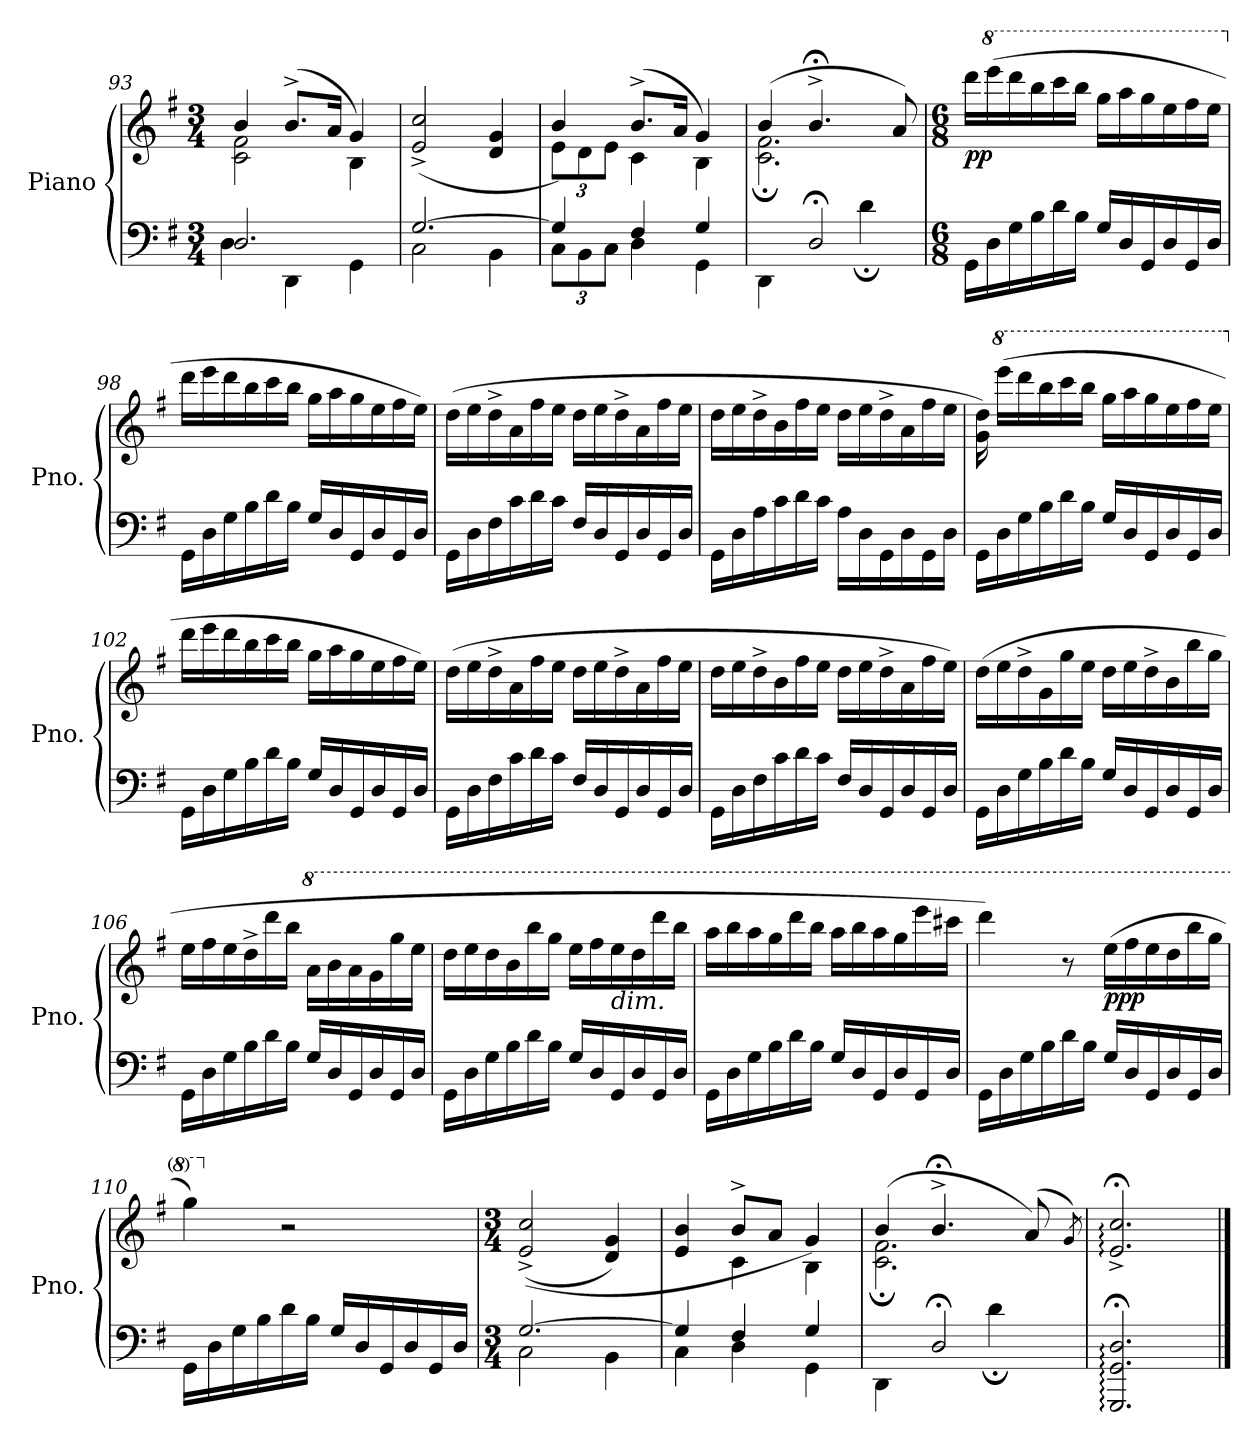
**kern	**kern	**dynam
*part1	*part1	*part1
*staff2	*staff1	*staff1/2
*I"Piano	*	*
*I'Pno.	*	*
*clefF4	*clefG2	*
*k[f#]	*k[f#]	*
*M3/4	*M3/4	*
=93	=93	=93
*^	*^	*
2.D/	4D\	4b/	2c\ 2f#\	.
.	4DD\	(>8.b^/L	.	.
.	.	16a/Jk	.	.
.	4GG\	4g/)	4B\	.
*	*	*v	*v	*
=94	=94	=94	=94
[2.G/	2C\	(>2e/^ 2cc/^	.
.	4BB\	4d/ 4g/	.
=95	=95	=95	=95
*	*	*^	*
*	*Xbrackettup	*	*Xbrackettup	*
4G/]	12C\L	4b/)	12e\L	.
.	12BB\	.	12d\	.
.	12C\J	.	12e\J	.
4F#/	4D\	(>8.b^/L	4c\	.
.	.	16a/Jk	.	.
4G/	4GG\	4g/)	4B\	.
=96	=96	=96	=96	=96
4DD\	2ryy	(>4b/	2.c\; 2.f#\;	.
2D;/	.	4.b;<^/	.	.
.	4d;<\	.	.	.
.	.	8a/)	.	.
*v	*v	*	*	*
*	*v	*v	*
!!LO:PB:g=z
=97	=97	=97
*M6/8	*M6/8	*
!	!	!LO:DY:b
16GG\LL	16ddd\LL	pp
*	*8va	*
16D\	(>16eeee\	.
16G\	16dddd\	.
16B\	16bbb\	.
16d\	16cccc\	.
16B\JJ	16bbb\JJ	.
16G/LL	16ggg\LL	.
16D/	16aaa\	.
16GG/	16ggg\	.
16D/	16eee\	.
16GG/	16fff#\	.
16D/JJ	16eee\JJ	.
=98	=98	=98
*	*X8va	*
16GG\LL	16ddd\LL	.
16D\	16eee\	.
16G\	16ddd\	.
16B\	16bb\	.
16d\	16ccc\	.
16B\JJ	16bb\JJ	.
16G/LL	16gg\LL	.
16D/	16aa\	.
16GG/	16gg\	.
16D/	16ee\	.
16GG/	16ff#\	.
16D/JJ	16ee\JJ)	.
=99	=99	=99
16GG\LL	(>16dd\LL	.
16D\	16ee\	.
16F#\	16dd^\	.
16c\	16a\	.
16d\	16ff#\	.
16c\JJ	16ee\JJ	.
16F#/LL	16dd\LL	.
16D/	16ee\	.
16GG/	16dd^\	.
16D/	16a\	.
16GG/	16ff#\	.
16D/JJ	16ee\JJ	.
!!LO:LB:g=z
=100	=100	=100
16GG\LL	16dd\LL	.
16D\	16ee\	.
16A\	16dd^\	.
16c\	16b\	.
16d\	16ff#\	.
16c\JJ	16ee\JJ	.
16A\LL	16dd\LL	.
16D\	16ee\	.
16GG\	16dd^\	.
16D\	16a\	.
16GG\	16ff#\	.
16D\JJ	16ee\JJ	.
=101	=101	=101
16GG\LL	16g\ 16dd\)	.
*	*8va	*
16D\	(>16eeee\LL	.
16G\	16dddd\	.
16B\	16bbb\	.
16d\	16cccc\	.
16B\JJ	16bbb\JJ	.
16G/LL	16ggg\LL	.
16D/	16aaa\	.
16GG/	16ggg\	.
16D/	16eee\	.
16GG/	16fff#\	.
16D/JJ	16eee\JJ	.
=102	=102	=102
*	*X8va	*
16GG\LL	16ddd\LL	.
16D\	16eee\	.
16G\	16ddd\	.
16B\	16bb\	.
16d\	16ccc\	.
16B\JJ	16bb\JJ	.
16G/LL	16gg\LL	.
16D/	16aa\	.
16GG/	16gg\	.
16D/	16ee\	.
16GG/	16ff#\	.
16D/JJ	16ee\JJ)	.
!!LO:LB:g=z
=103	=103	=103
16GG\LL	(>16dd\LL	.
16D\	16ee\	.
16F#\	16dd^\	.
16c\	16a\	.
16d\	16ff#\	.
16c\JJ	16ee\JJ	.
16F#/LL	16dd\LL	.
16D/	16ee\	.
16GG/	16dd^\	.
16D/	16a\	.
16GG/	16ff#\	.
16D/JJ	16ee\JJ	.
=104	=104	=104
16GG\LL	16dd\LL	.
16D\	16ee\	.
16F#\	16dd^\	.
16c\	16b\	.
16d\	16ff#\	.
16c\JJ	16ee\JJ	.
16F#/LL	16dd\LL	.
16D/	16ee\	.
16GG/	16dd^\	.
16D/	16a\	.
16GG/	16ff#\	.
16D/JJ	16ee\JJ)	.
=105	=105	=105
16GG\LL	(>16dd\LL	.
16D\	16ee\	.
16G\	16dd^\	.
16B\	16g\	.
16d\	16gg\	.
16B\JJ	16ee\JJ	.
16G/LL	16dd\LL	.
16D/	16ee\	.
16GG/	16dd^\	.
16D/	16b\	.
16GG/	16bb\	.
16D/JJ	16gg\JJ	.
=106	=106	=106
16GG\LL	16ee\LL	.
16D\	16ff#\	.
16G\	16ee\	.
16B\	16dd^\	.
16d\	16ddd\	.
16B\JJ	16bb\JJ	.
*	*8va	*
16G/LL	16aa\LL	.
16D/	16bb\	.
16GG/	16aa\	.
16D/	16gg\	.
16GG/	16ggg\	.
16D/JJ	16eee\JJ	.
!!LO:LB:g=z
=107	=107	=107
16GG\LL	16ddd\LL	.
16D\	16eee\	.
16G\	16ddd\	.
16B\	16bb\	.
16d\	16bbb\	.
16B\JJ	16ggg\JJ	.
16G/LL	16eee\LL	.
16D/	16fff#\	.
!	!LO:TX:b:i:t=dim.	!
16GG/	16eee\	.
16D/	16ddd\	.
16GG/	16dddd\	.
16D/JJ	16bbb\JJ	.
=108	=108	=108
16GG\LL	16aaa\LL	.
16D\	16bbb\	.
16G\	16aaa\	.
16B\	16ggg\	.
16d\	16dddd\	.
16B\JJ	16bbb\JJ	.
16G/LL	16aaa\LL	.
16D/	16bbb\	.
16GG/	16aaa\	.
16D/	16ggg\	.
16GG/	16eeee\	.
16D/JJ	16cccc#X\JJ	.
=109	=109	=109
16GG\LL	4dddd\)	.
16D\	.	.
16G\	.	.
16B\	.	.
16d\	8r	.
16B\JJ	.	.
!	!	!LO:DY:b
16G/LL	(>16eee\LL	ppp
16D/	16fff#\	.
16GG/	16eee\	.
16D/	16ddd\	.
16GG/	16bbb\	.
16D/JJ	16ggg\JJ	.
=110	=110	=110
16GG\LL	4ggg\)	.
16D\	.	.
16G\	.	.
16B\	.	.
*	*X8va	*
16d\	2r	.
16B\JJ	.	.
16G/LL	.	.
16D/	.	.
16GG/	.	.
16D/	.	.
16GG/	.	.
16D/JJ	.	.
!!LO:LB:g=z
=111	=111	=111
*M3/4	*M3/4	*
*^	*	*
[2.G/	2C\	(<(>2e/^ 2cc/^	.
.	4BB\	4d/ 4g/)	.
=112	=112	=112	=112
*	*	*^	*
4G/]	4C\	4e/ 4b/	4ryy	.
4F#/	4D\	8b^/L	4c\	.
.	.	8a/J	.	.
4G/	4GG\	4g/)	4B\	.
=113	=113	=113	=113	=113
4DD\	2ryy	(>4b/	2.c\; 2.f#\;	.
2D;/	.	4.b;<^/	.	.
.	4d;<\	.	.	.
.	.	(<8a/)	.	.
*v	*v	*	*	*
*	*v	*v	*
.	8qg/)	.
=114	=114	=114
2.GGG/;<: 2.GG/;<: 2.D/;<:	2.e/;<:^ 2.cc/;<:^	.
==	==	==
*-	*-	*-
